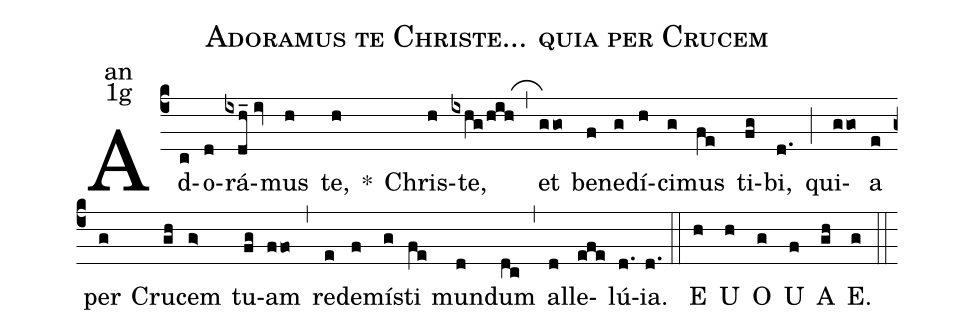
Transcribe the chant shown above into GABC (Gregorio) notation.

name:Adoramus te Christe... quia per Crucem;
office-part:an;
mode:1g;
%%
(c4) Ad(c)o(d)rá(ixdh_//iv)mus(h) te,(h) <sp>*</sp>()
Chris(h)te,(ixhg/hih) (,_)
et(ggo) be(f)ne(g)dí(h)ci(g)mus(fe) ti(fg)bi,(d.) (;)
qui(ggo)a(e) per(g) Cru(gh)cem(g>) tu(fg)am(ffo) (,) re(e)de(f)mí(g)sti(fe) mun(d)dum(dc) (,)
al(d)le(efe)lú(d.){ia}.(d.) (::)
<eu>E(h) U(h) O(g) U(f) A(gh) E.(g) </eu>(::)
